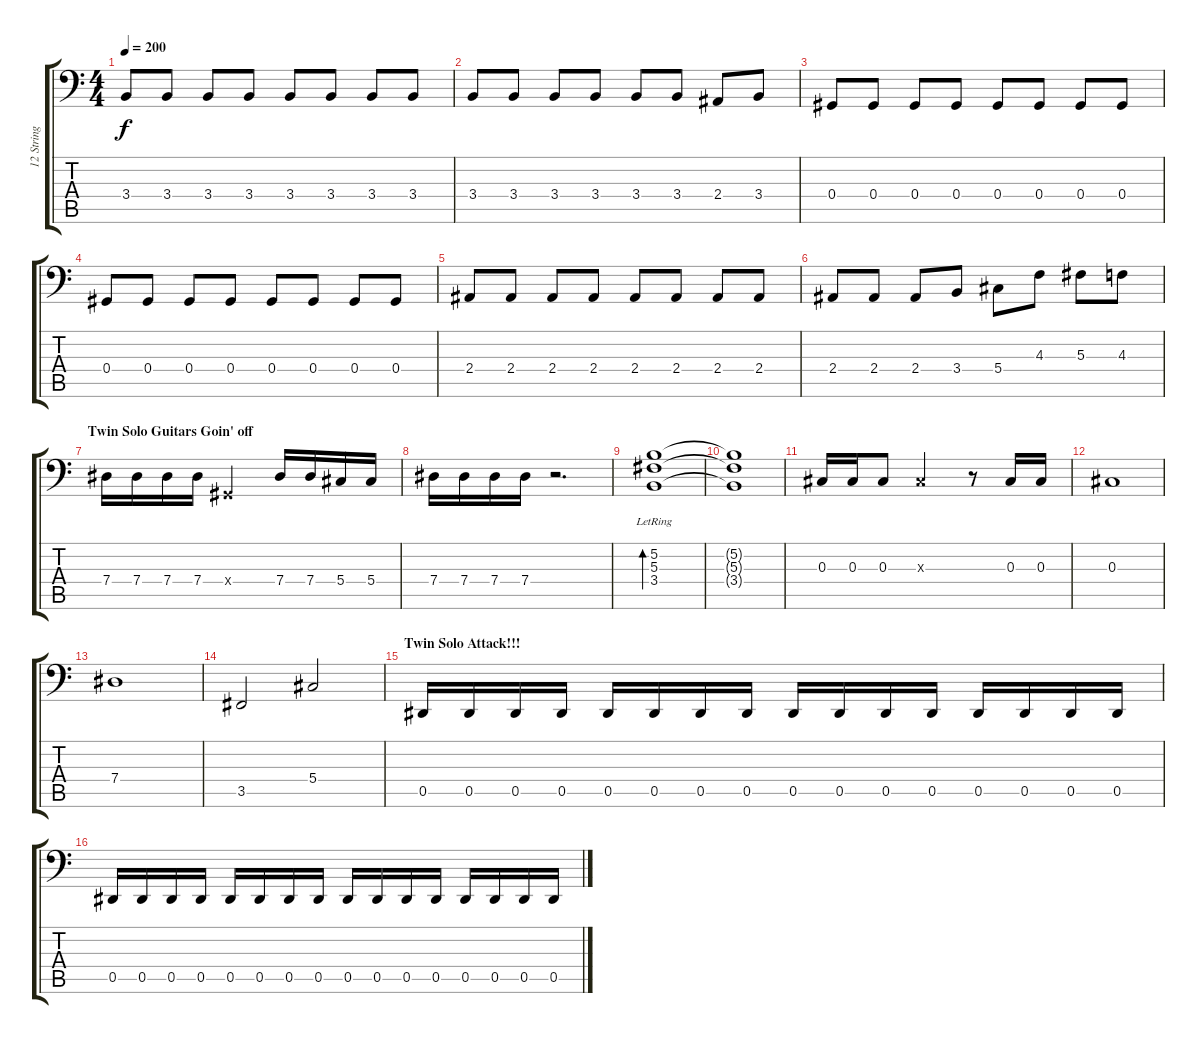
\track ("12 String Bass" "12 String ") {instrument electricbassfinger}
\staff {score tabs}
\tuning (Bb2 Gb2 Db2 Ab1 Eb1 Bb0) {hide}
\ts (4 4)
\tempo 200
\clef f4
\ks c
3.4.8{dy f} 3.4.8 3.4.8 3.4.8 3.4.8 3.4.8 3.4.8 3.4.8 |
3.4.8 3.4.8 3.4.8 3.4.8 3.4.8 3.4.8 2.4.8 3.4.8 |
0.4.8 0.4.8 0.4.8 0.4.8 0.4.8 0.4.8 0.4.8 0.4.8 |
0.4.8 0.4.8 0.4.8 0.4.8 0.4.8 0.4.8 0.4.8 0.4.8 |
2.4.8 2.4.8 2.4.8 2.4.8 2.4.8 2.4.8 2.4.8 2.4.8 |
2.4.8 2.4.8 2.4.8 3.4.8 5.4.8 4.3.8 5.3.8 4.3.8 |
\section ("" "Twin Solo Guitars Goin' off")
7.4.16 7.4.16 7.4.16 7.4.16 0.4{x}.2 7.4.16 7.4.16 5.4.16 5.4.16 |
7.4.16 7.4.16 7.4.16 7.4.16 r.2{d} |
(5.2{lr} 5.3{lr} 3.4{lr}).1{bd 240} |
(5.2{t} 5.3{t} 3.4{t}).1 |
0.3.16 0.3.16 0.3.8 0.3{x}.2 r.8 0.3.16 0.3.16 |
0.3.1 |
7.4.1 |
3.5.2 5.4.2 |
\section ("" "Twin Solo Attack!!!")
0.5.16 0.5.16 0.5.16 0.5.16 0.5.16 0.5.16 0.5.16 0.5.16 0.5.16 0.5.16 0.5.16 0.5.16 0.5.16 0.5.16 0.5.16 0.5.16 |
0.5.16 0.5.16 0.5.16 0.5.16 0.5.16 0.5.16 0.5.16 0.5.16 0.5.16 0.5.16 0.5.16 0.5.16 0.5.16 0.5.16 0.5.16 0.5.16
